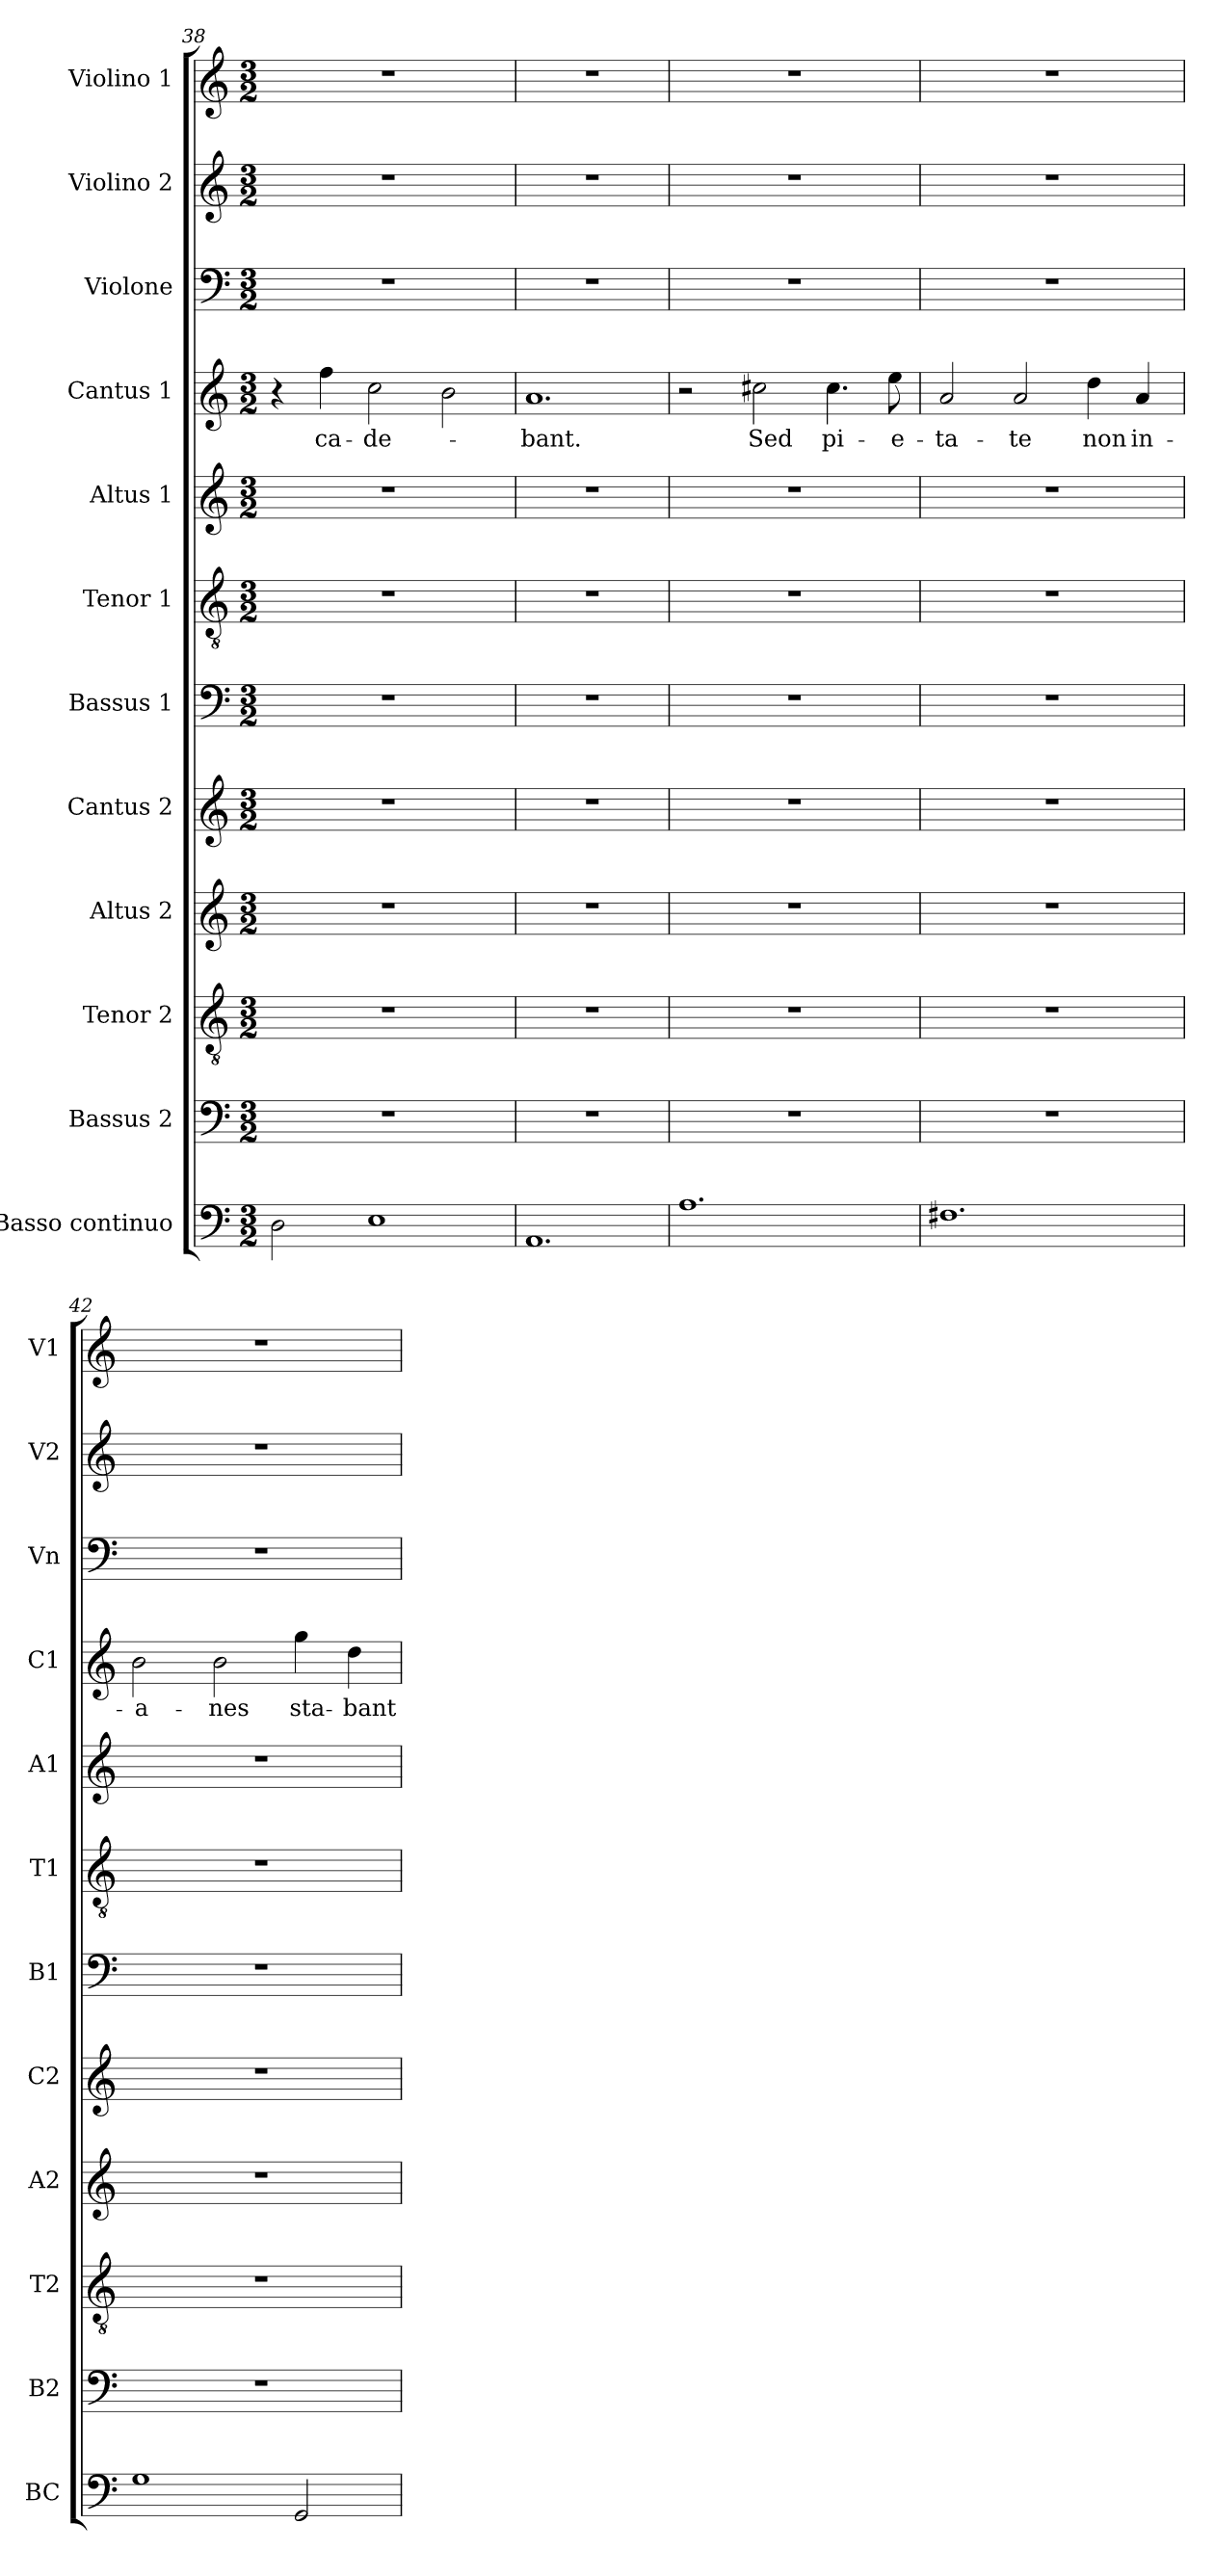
**kern	**kern	**kern	**kern	**kern	**kern	**kern	**kern	**kern	**text	**kern	**kern	**kern
*part12	*part11	*part10	*part9	*part8	*part7	*part6	*part5	*part4	*part4	*part3	*part2	*part1
*staff12	*staff11	*staff10	*staff9	*staff8	*staff7	*staff6	*staff5	*staff4	*staff4	*staff3	*staff2	*staff1
*I"Basso continuo	*I"Bassus 2	*I"Tenor 2	*I"Altus 2	*I"Cantus 2	*I"Bassus 1	*I"Tenor 1	*I"Altus 1	*I"Cantus 1	*	*I"Violone	*I"Violino 2	*I"Violino 1
*I'BC	*I'B2	*I'T2	*I'A2	*I'C2	*I'B1	*I'T1	*I'A1	*I'C1	*	*I'Vn	*I'V2	*I'V1
!!LO:LB:g=z
*clefF4	*clefF4	*clefGv2	*clefG2	*clefG2	*clefF4	*clefGv2	*clefG2	*clefG2	*	*clefF4	*clefG2	*clefG2
*ITrd7c12	*	*	*	*	*	*	*	*	*	*ITrd7c12	*	*
*k[]	*k[]	*k[]	*k[]	*k[]	*k[]	*k[]	*k[]	*k[]	*	*k[]	*k[]	*k[]
*C:	*C:	*C:	*C:	*C:	*C:	*C:	*C:	*C:	*	*C:	*C:	*C:
*M3/2	*M3/2	*M3/2	*M3/2	*M3/2	*M3/2	*M3/2	*M3/2	*M3/2	*	*M3/2	*M3/2	*M3/2
=38	=38	=38	=38	=38	=38	=38	=38	=38	=38	=38	=38	=38
2DD\	1.r	1.r	1.r	1.r	1.r	1.r	1.r	4r	.	1.r	1.r	1.r
!	!	!	!	!	!	!	!	!	!LO:LY:b	!	!	!
.	.	.	.	.	.	.	.	4ff\	ca-	.	.	.
!	!	!	!	!	!	!	!	!	!LO:LY:b	!	!	!
1EE	.	.	.	.	.	.	.	2cc\	-de-	.	.	.
.	.	.	.	.	.	.	.	2b\	.	.	.	.
=39	=39	=39	=39	=39	=39	=39	=39	=39	=39	=39	=39	=39
!	!	!	!	!	!	!	!	!	!LO:LY:b	!	!	!
1.AAA	1.r	1.r	1.r	1.r	1.r	1.r	1.r	1.a	-bant.	1.r	1.r	1.r
=40	=40	=40	=40	=40	=40	=40	=40	=40	=40	=40	=40	=40
1.AA	1.r	1.r	1.r	1.r	1.r	1.r	1.r	2r	.	1.r	1.r	1.r
!	!	!	!	!	!	!	!	!	!LO:LY:b	!	!	!
.	.	.	.	.	.	.	.	2cc#X\	Sed	.	.	.
!	!	!	!	!	!	!	!	!	!LO:LY:b	!	!	!
.	.	.	.	.	.	.	.	4.cc#\	pi-	.	.	.
!	!	!	!	!	!	!	!	!	!LO:LY:b	!	!	!
.	.	.	.	.	.	.	.	8ee\	-e-	.	.	.
=41	=41	=41	=41	=41	=41	=41	=41	=41	=41	=41	=41	=41
!	!	!	!	!	!	!	!	!	!LO:LY:b	!	!	!
1.FF#X	1.r	1.r	1.r	1.r	1.r	1.r	1.r	2a/	-ta-	1.r	1.r	1.r
!	!	!	!	!	!	!	!	!	!LO:LY:b	!	!	!
.	.	.	.	.	.	.	.	2a/	-te	.	.	.
!	!	!	!	!	!	!	!	!	!LO:LY:b	!	!	!
.	.	.	.	.	.	.	.	4dd\	non	.	.	.
!	!	!	!	!	!	!	!	!	!LO:LY:b	!	!	!
.	.	.	.	.	.	.	.	4a/	in-	.	.	.
=42	=42	=42	=42	=42	=42	=42	=42	=42	=42	=42	=42	=42
!	!	!	!	!	!	!	!	!	!LO:LY:b	!	!	!
1GG	1.r	1.r	1.r	1.r	1.r	1.r	1.r	2b\	-a-	1.r	1.r	1.r
!	!	!	!	!	!	!	!	!	!LO:LY:b	!	!	!
.	.	.	.	.	.	.	.	2b\	-nes	.	.	.
!	!	!	!	!	!	!	!	!	!LO:LY:b	!	!	!
2GGG/	.	.	.	.	.	.	.	4gg\	sta-	.	.	.
!	!	!	!	!	!	!	!	!	!LO:LY:b	!	!	!
.	.	.	.	.	.	.	.	4dd\	-bant	.	.	.
=	=	=	=	=	=	=	=	=	=	=	=	=
*-	*-	*-	*-	*-	*-	*-	*-	*-	*-	*-	*-	*-
